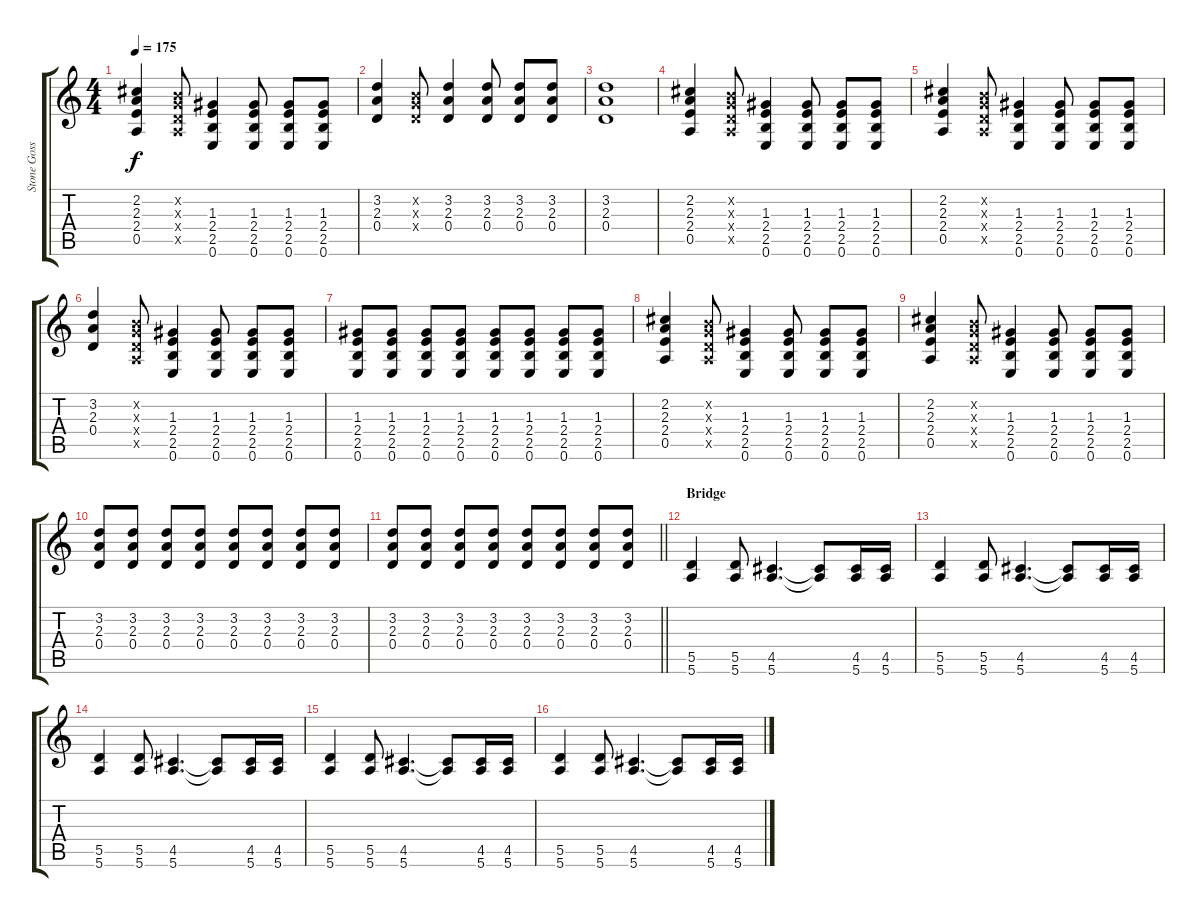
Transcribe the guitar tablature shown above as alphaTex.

\track ("Stone Gossard" "Stone Goss") {instrument distortionguitar}
\staff {score tabs}
\tuning (E4 B3 G3 D3 A2 E2) {hide}
\ts (4 4)
\tempo 175
\clef g2
\ks c
(2.2 2.3 2.4 0.5).4{dy f} (0.2{x} 0.3{x} 0.4{x} 0.5{x}).8 (1.3 2.4 2.5 0.6).4 (1.3 2.4 2.5 0.6).8 (1.3 2.4 2.5 0.6).8 (1.3 2.4 2.5 0.6).8 |
(3.2 2.3 0.4).4 (0.2{x} 0.3{x} 0.4{x}).8 (3.2 2.3 0.4).4 (3.2 2.3 0.4).8 (3.2 2.3 0.4).8 (3.2 2.3 0.4).8 |
(3.2 2.3 0.4).1 |
(2.2 2.3 2.4 0.5).4 (0.2{x} 0.3{x} 0.4{x} 0.5{x}).8 (1.3 2.4 2.5 0.6).4 (1.3 2.4 2.5 0.6).8 (1.3 2.4 2.5 0.6).8 (1.3 2.4 2.5 0.6).8 |
(2.2 2.3 2.4 0.5).4 (0.2{x} 0.3{x} 0.4{x} 0.5{x}).8 (1.3 2.4 2.5 0.6).4 (1.3 2.4 2.5 0.6).8 (1.3 2.4 2.5 0.6).8 (1.3 2.4 2.5 0.6).8 |
(3.2 2.3 0.4).4 (0.2{x} 0.3{x} 0.4{x} 0.5{x}).8 (1.3 2.4 2.5 0.6).4 (1.3 2.4 2.5 0.6).8 (1.3 2.4 2.5 0.6).8 (1.3 2.4 2.5 0.6).8 |
(1.3 2.4 2.5 0.6).8 (1.3 2.4 2.5 0.6).8 (1.3 2.4 2.5 0.6).8 (1.3 2.4 2.5 0.6).8 (1.3 2.4 2.5 0.6).8 (1.3 2.4 2.5 0.6).8 (1.3 2.4 2.5 0.6).8 (1.3 2.4 2.5 0.6).8 |
(2.2 2.3 2.4 0.5).4 (0.2{x} 0.3{x} 0.4{x} 0.5{x}).8 (1.3 2.4 2.5 0.6).4 (1.3 2.4 2.5 0.6).8 (1.3 2.4 2.5 0.6).8 (1.3 2.4 2.5 0.6).8 |
(2.2 2.3 2.4 0.5).4 (0.2{x} 0.3{x} 0.4{x} 0.5{x}).8 (1.3 2.4 2.5 0.6).4 (1.3 2.4 2.5 0.6).8 (1.3 2.4 2.5 0.6).8 (1.3 2.4 2.5 0.6).8 |
(3.2 2.3 0.4).8 (3.2 2.3 0.4).8 (3.2 2.3 0.4).8 (3.2 2.3 0.4).8 (3.2 2.3 0.4).8 (3.2 2.3 0.4).8 (3.2 2.3 0.4).8 (3.2 2.3 0.4).8 |
\barLineRight lightlight
(3.2 2.3 0.4).8 (3.2 2.3 0.4).8 (3.2 2.3 0.4).8 (3.2 2.3 0.4).8 (3.2 2.3 0.4).8 (3.2 2.3 0.4).8 (3.2 2.3 0.4).8 (3.2 2.3 0.4).8 |
\section ("" "Bridge")
(5.5 5.6).4 (5.5 5.6).8 (4.5 5.6).4{d} (4.5{t} 5.6{t}).8 (4.5 5.6).16 (4.5 5.6).16 |
(5.5 5.6).4 (5.5 5.6).8 (4.5 5.6).4{d} (4.5{t} 5.6{t}).8 (4.5 5.6).16 (4.5 5.6).16 |
(5.5 5.6).4 (5.5 5.6).8 (4.5 5.6).4{d} (4.5{t} 5.6{t}).8 (4.5 5.6).16 (4.5 5.6).16 |
(5.5 5.6).4 (5.5 5.6).8 (4.5 5.6).4{d} (4.5{t} 5.6{t}).8 (4.5 5.6).16 (4.5 5.6).16 |
(5.5 5.6).4 (5.5 5.6).8 (4.5 5.6).4{d} (4.5{t} 5.6{t}).8 (4.5 5.6).16 (4.5 5.6).16
